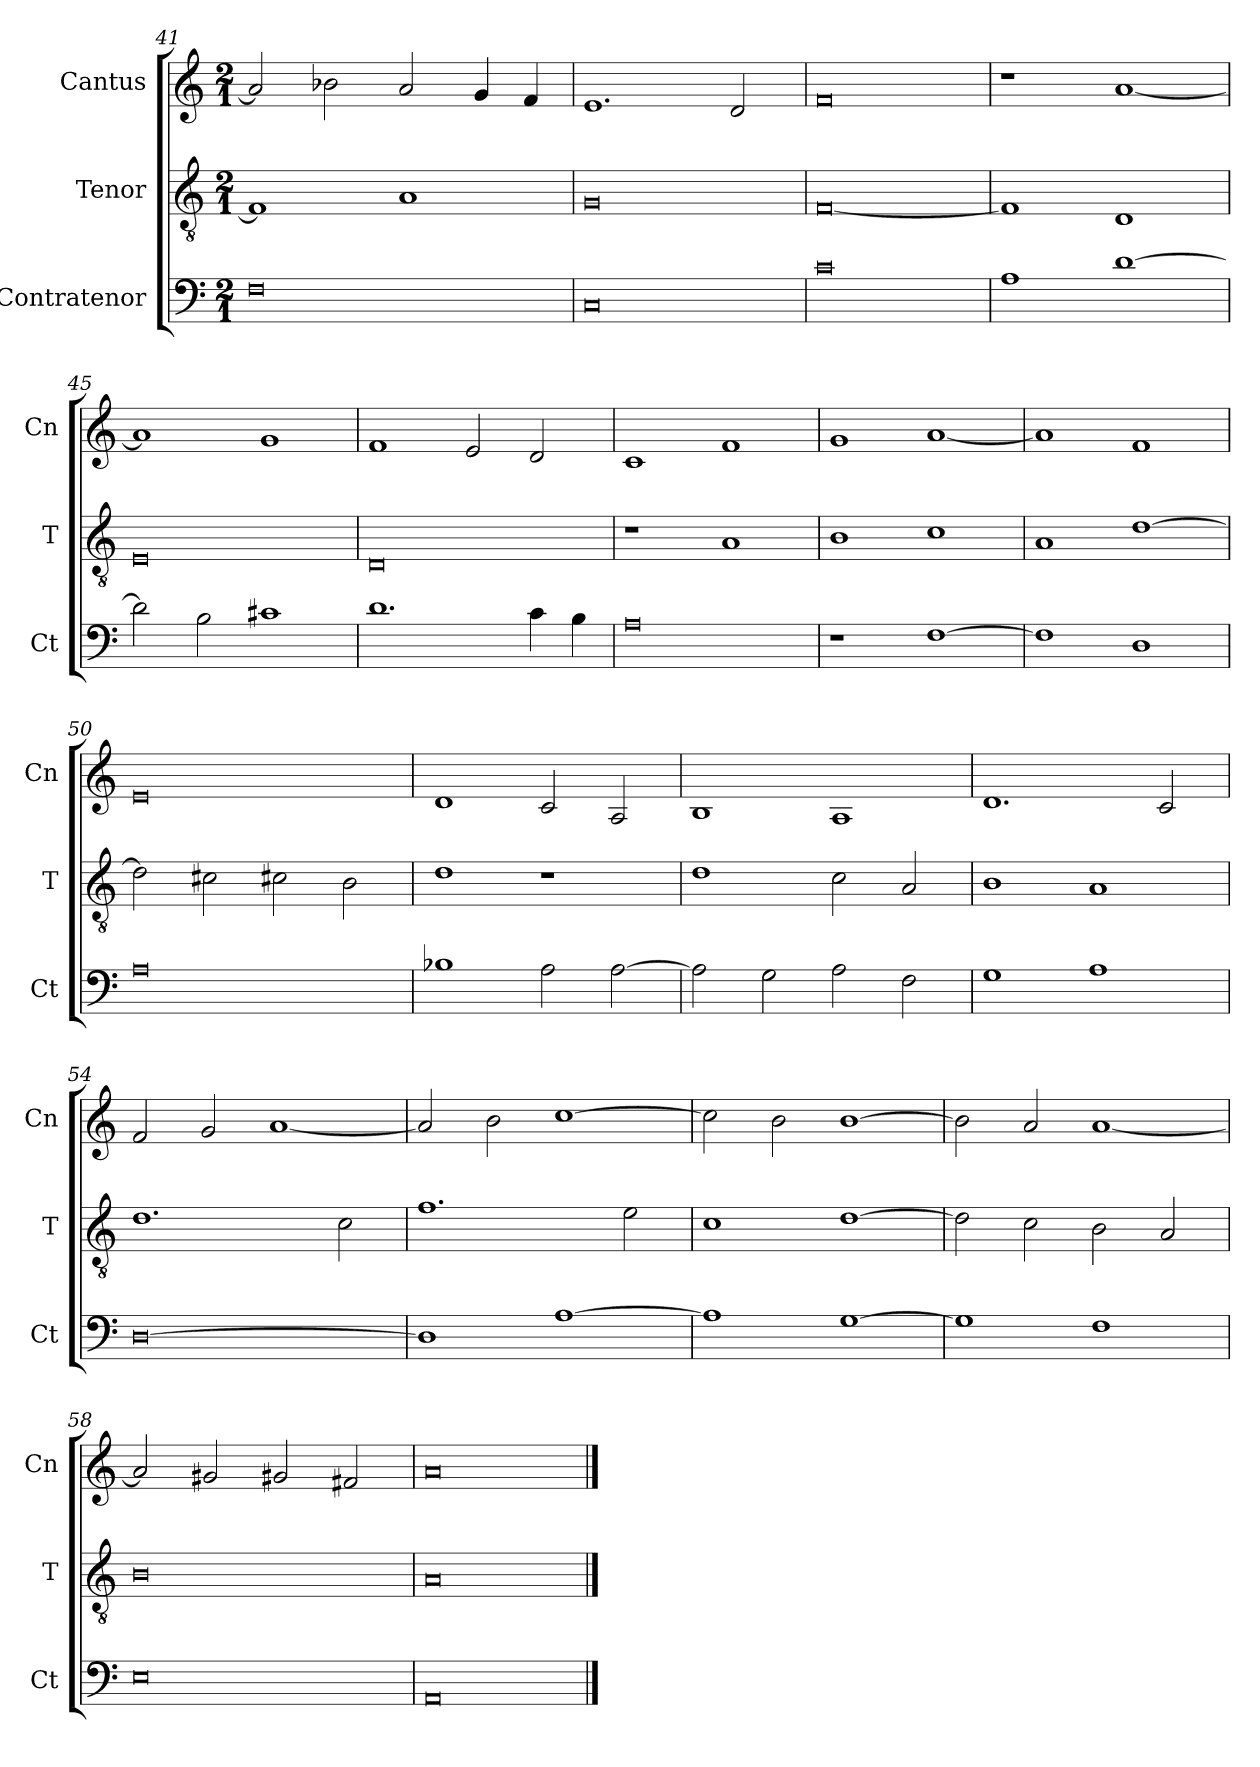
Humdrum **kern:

**kern	**kern	**kern
*part3	*part2	*part1
*staff3	*staff2	*staff1
*I"Contratenor	*I"Tenor	*I"Cantus
*I'Ct	*I'T	*I'Cn
*clefF4	*clefGv2	*clefG2
*k[]	*k[]	*k[]
*M2/1	*M2/1	*M2/1
=41	=41	=41
0F	1F]	2a/]
.	.	2b-X\
.	1A	2a/
.	.	4g/
.	.	4f/
=42	=42	=42
0C	0G	1.e
.	.	2d/
=43	=43	=43
0c	[0F	0f
=44	=44	=44
1A	1F]	1r
[1d	1D	[1a
=45	=45	=45
2d\]	0E	1a]
2B\	.	.
1c#X	.	1g
=46	=46	=46
1.d	0D	1f
.	.	2e/
4c\	.	2d/
4B\	.	.
=47	=47	=47
0A	1r	1c
.	1A	1f
=48	=48	=48
1r	1B	1g
[1F	1c	[1a
=49	=49	=49
1F]	1A	1a]
1D	[1d	1f
=50	=50	=50
0A	2d\]	0e
.	2c#X\	.
.	2c#X\	.
.	2B\	.
=51	=51	=51
1B-X	1d	1d
2A\	1r	2c/
[2A\	.	2A/
=52	=52	=52
2A\]	1d	1B
2G\	.	.
2A\	2c\	1A
2F\	2A/	.
=53	=53	=53
1G	1B	1.d
1A	1A	.
.	.	2c/
=54	=54	=54
[0D	1.d	2f/
.	.	2g/
.	.	[1a
.	2c\	.
=55	=55	=55
1D]	1.f	2a/]
.	.	2b\
[1A	.	[1cc
.	2e\	.
=56	=56	=56
1A]	1c	2cc\]
.	.	2b\
[1G	[1d	[1b
=57	=57	=57
1G]	2d\]	2b\]
.	2c\	2a/
1F	2B\	[1a
.	2A/	.
=58	=58	=58
0E	0B	2a/]
.	.	2g#X/
.	.	2g#X/
.	.	2f#X/
=59	=59	=59
0AA	0A	0a
==	==	==
*-	*-	*-
